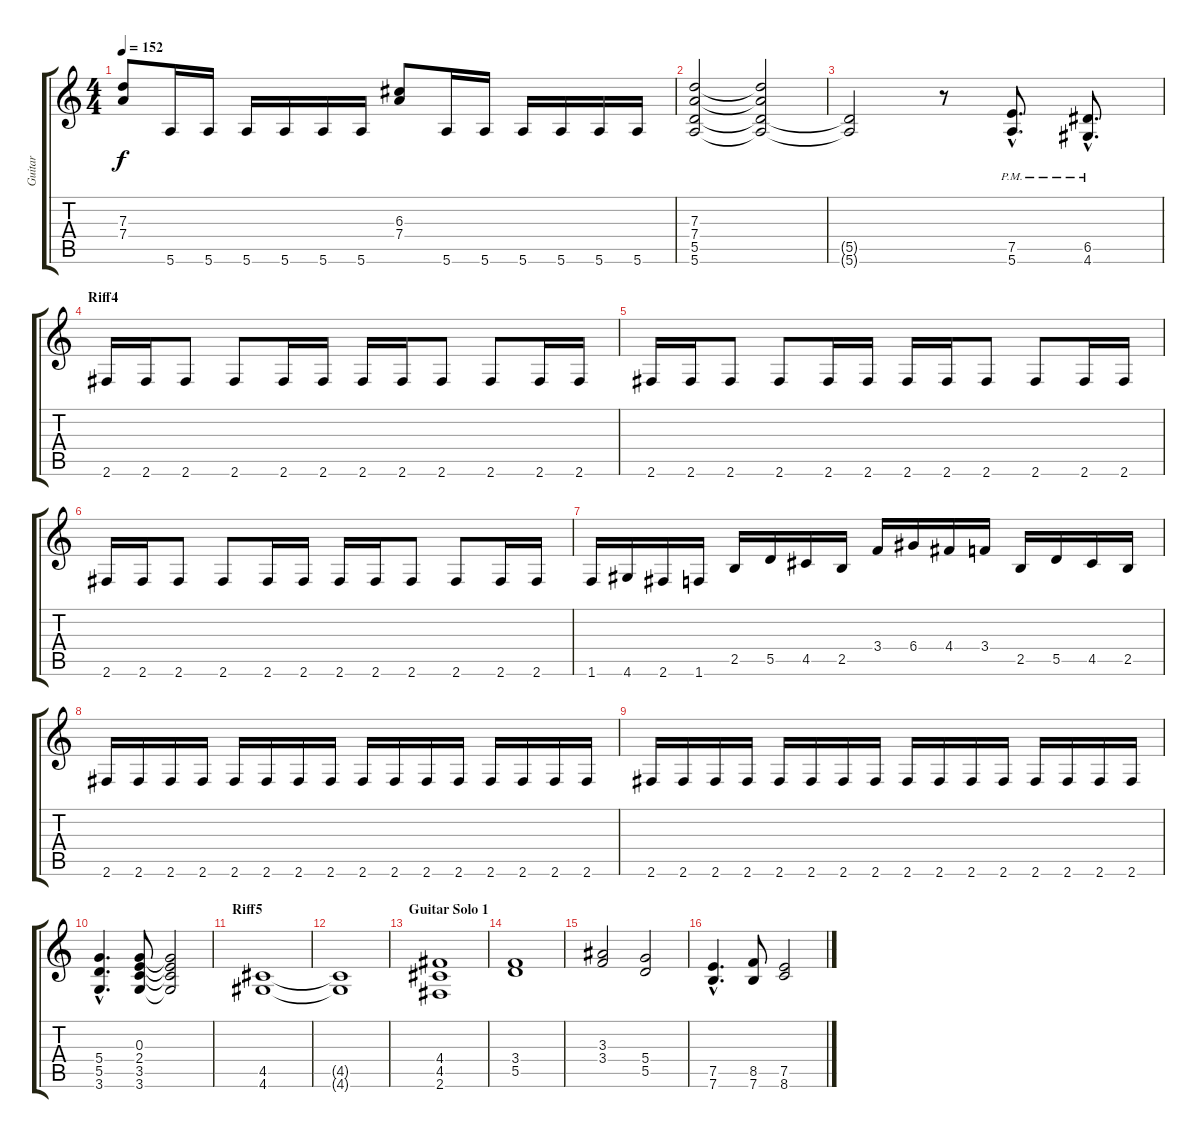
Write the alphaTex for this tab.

\track ("Guitar" "Guitar") {instrument distortionguitar}
\staff {score tabs}
\tuning (E4 B3 G3 D3 A2 E2) {hide}
\ts (4 4)
\tempo 152
\clef g2
\ks c
(7.3 7.4).8{dy f} 5.6.16 5.6.16 5.6.16 5.6.16 5.6.16 5.6.16 (6.3 7.4).8 5.6.16 5.6.16 5.6.16 5.6.16 5.6.16 5.6.16 |
(7.3 7.4 5.5 5.6).2 (7.3{t} 7.4{t} 5.5{t} 5.6{t}).2 |
(5.5{t} 5.6{t}).2 r.8 (7.5{hac pm} 5.6{hac}).8{d} (6.5{hac pm} 4.6{hac}).8{d} |
\section ("" "Riff4")
2.6.16 2.6.16 2.6.8 2.6.8 2.6.16 2.6.16 2.6.16 2.6.16 2.6.8 2.6.8 2.6.16 2.6.16 |
2.6.16 2.6.16 2.6.8 2.6.8 2.6.16 2.6.16 2.6.16 2.6.16 2.6.8 2.6.8 2.6.16 2.6.16 |
2.6.16 2.6.16 2.6.8 2.6.8 2.6.16 2.6.16 2.6.16 2.6.16 2.6.8 2.6.8 2.6.16 2.6.16 |
1.6.16 4.6.16 2.6.16 1.6.16 2.5.16 5.5.16 4.5.16 2.5.16 3.4.16 6.4.16 4.4.16 3.4.16 2.5.16 5.5.16 4.5.16 2.5.16 |
2.6.16 2.6.16 2.6.16 2.6.16 2.6.16 2.6.16 2.6.16 2.6.16 2.6.16 2.6.16 2.6.16 2.6.16 2.6.16 2.6.16 2.6.16 2.6.16 |
2.6.16 2.6.16 2.6.16 2.6.16 2.6.16 2.6.16 2.6.16 2.6.16 2.6.16 2.6.16 2.6.16 2.6.16 2.6.16 2.6.16 2.6.16 2.6.16 |
(5.4{hac} 5.5{hac} 3.6{hac}).4{d} (0.3 2.4 3.5 3.6).8 (0.3{t} 2.4{t} 3.5{t} 3.6{t}).2 |
\section ("" "Riff5")
(4.5 4.6).1 |
(4.5{t} 4.6{t}).1 |
\section ("" "Guitar Solo 1")
(4.4 4.5 2.6).1 |
(3.4 5.5).1 |
(3.3 3.4).2 (5.4 5.5).2 |
(7.5{hac} 7.6{hac}).4{d} (8.5 7.6).8 (7.5 8.6).2
